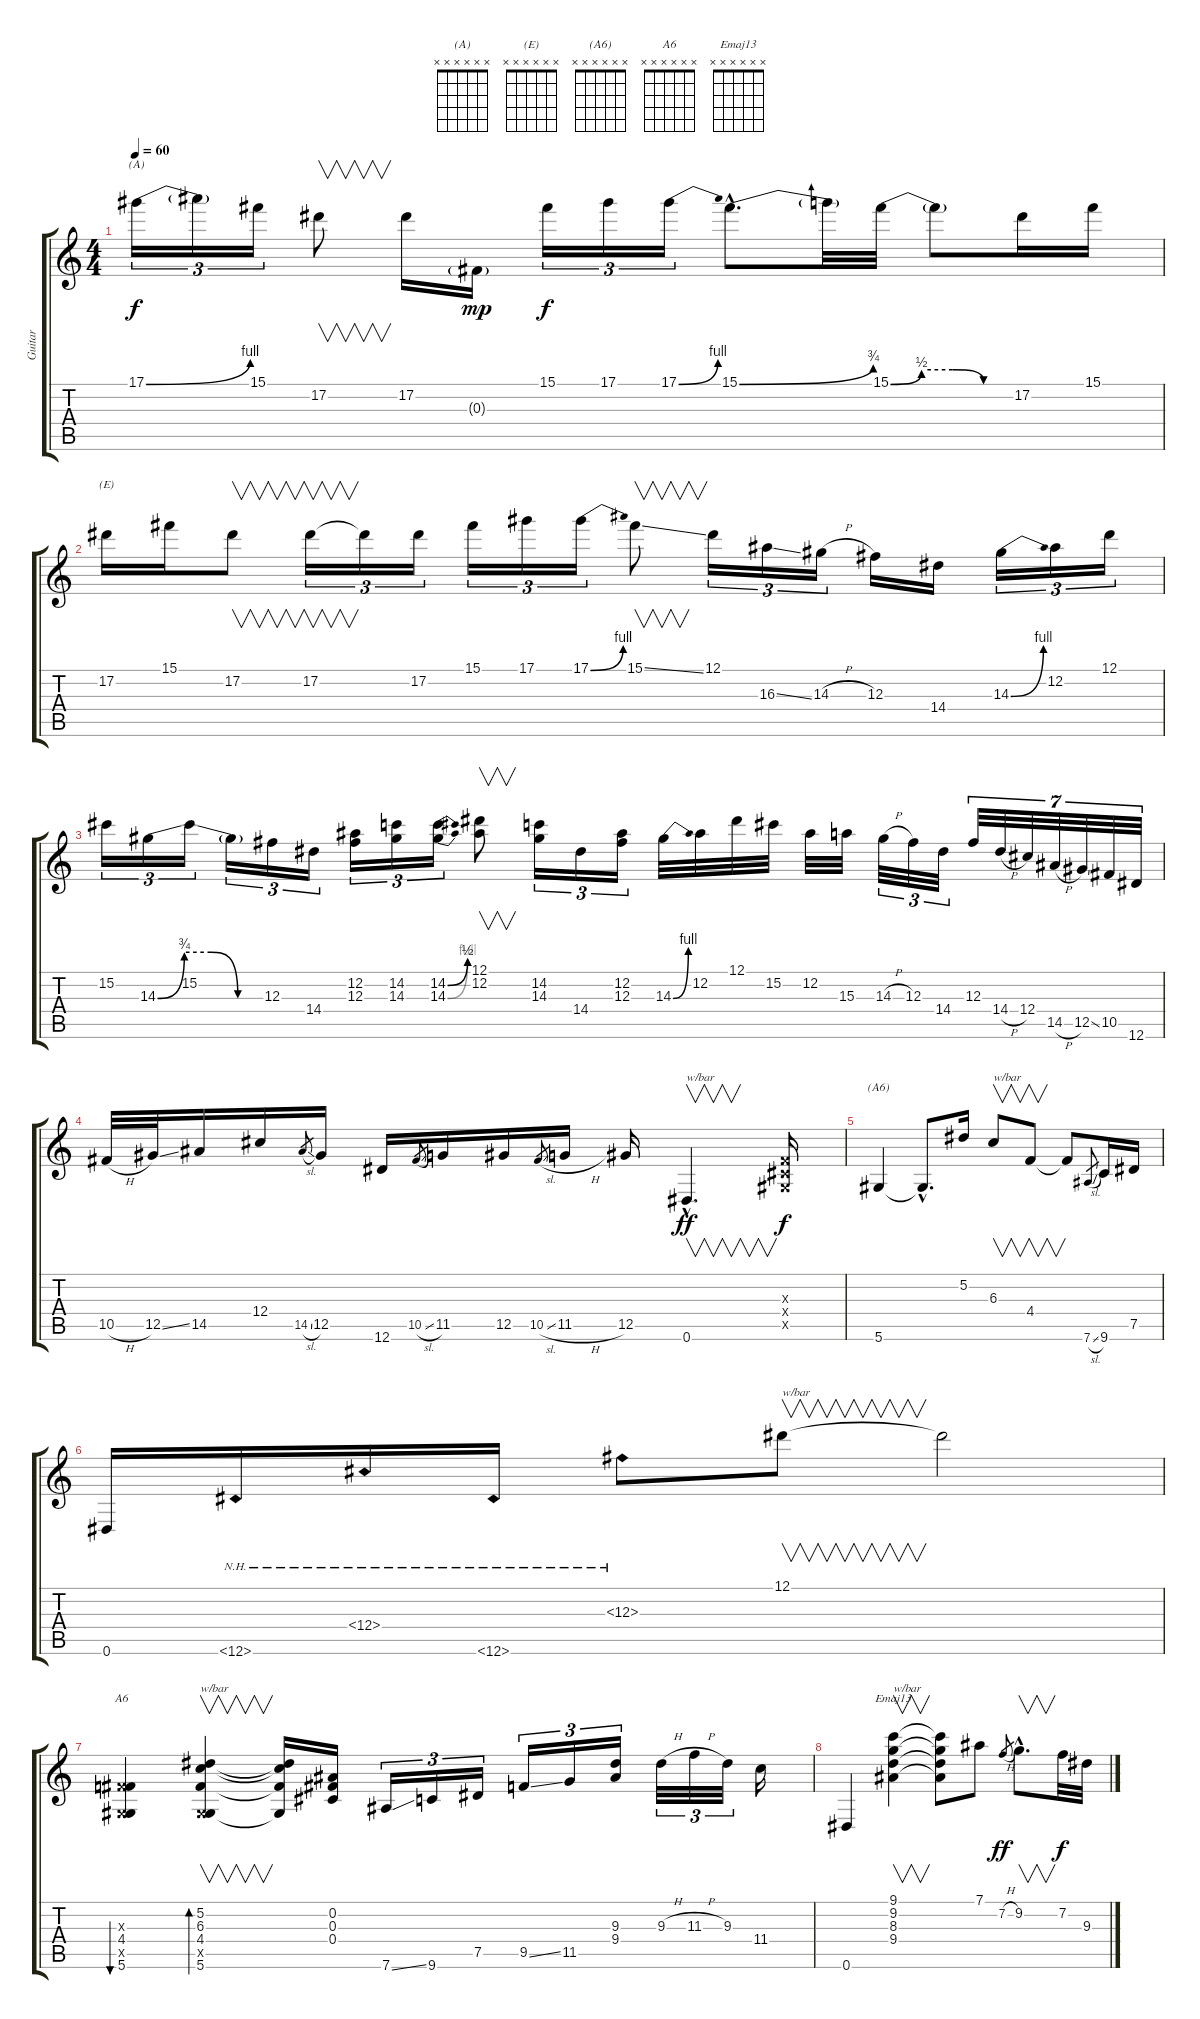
\track ("Guitar" "Guitar") {instrument electricguitarjazz}
\staff {score tabs}
\tuning (Eb4 Bb3 Gb3 Db3 Ab2 Eb2) {hide}
\chord ("(A)" x x x x x x) {firstfret 0}
\chord ("(E)" x x x x x x) {firstfret 0}
\chord ("(A6)" x x x x x x) {firstfret 0}
\chord ("A6" x x x x x x) {firstfret 0}
\chord ("Emaj13" x x x x x x) {firstfret 0}
\ts (4 4)
\tempo 60
\clef g2
\ks c
17.1{be (bend 0 0 60 4)}.16{tu (3 2) ch "(A)" dy f} 17.1{t}.16{tu (3 2)} 15.1.16{tu (3 2)} 17.2.8{v} 17.2.16 0.3{g}.16{dy mp} 15.1.16{tu (3 2) dy f} 17.1.16{tu (3 2)} 17.1{be (bend 0 0 60 4)}.16{tu (3 2)} 15.1{be (bend 0 0 60 3) hac}.8{d} 15.1{t}.32 15.1{be (custom 0 0 15 2 30 2 45 0 60 0)}.32 15.1{t}.8 17.2.16 15.1.16 |
17.2.16{ch "(E)"} 15.1.16 17.2.8{v} 17.2.16{v tu (3 2)} 17.2{t}.16{tu (3 2)} 17.2.16{tu (3 2)} 15.1.16{tu (3 2)} 17.1.16{tu (3 2)} 17.1{be (bend 0 0 60 4)}.16{tu (3 2)} 15.1{ss}.8{v} 12.1.16{tu (3 2)} 16.3{ss}.16{tu (3 2)} 14.3{h}.16{tu (3 2)} 12.3.16 14.4.16 14.3{be (bend 0 0 60 4)}.16{tu (3 2)} 12.2.16{tu (3 2)} 12.1.16{tu (3 2)} |
15.2.16{tu (3 2)} 14.3{be (custom 0 0 15 3 30 3 45 0 60 0)}.16{tu (3 2)} 15.2.16{tu (3 2)} 14.3{t}.16{tu (3 2)} 12.3.16{tu (3 2)} 14.4.16{tu (3 2)} (12.2 12.3).16{tu (3 2)} (14.2 14.3).16{tu (3 2)} (14.2{be (bend 0 0 60 2)} 14.3{be (bend 0 0 60 4)}).16{tu (3 2)} (12.1 12.2).8{v} (14.2 14.3).16{tu (3 2)} 14.4.16{tu (3 2)} (12.2 12.3).16{tu (3 2)} 14.3{be (bend 0 0 60 4)}.32 12.2.32 12.1.32 15.2.32 12.2.32 15.3.32 14.3{h}.32{tu (3 2)} 12.3.32{tu (3 2)} 14.4.32{tu (3 2)} 12.3.32{tu (7 4)} 14.4{h}.32{tu (7 4)} 12.4.32{tu (7 4)} 14.5{h}.32{tu (7 4)} 12.5{ss}.32{tu (7 4)} 10.5.32{tu (7 4)} 12.6.32{tu (7 4)} |
10.5{h}.32 12.5{ss}.32 14.5.16 12.4.16 14.5{sl}.8{gr} 12.5.16 12.6.16 10.5{sl}.8{gr} 11.5.16 12.5.16 10.5{sl}.8{gr} 11.5{h}.16 12.5.16 0.6{hac}.4{v d txt "w/bar" dy ff} (0.3{x} 0.4{x} 0.5{x}).16{dy f} |
5.6.4{ch "(A6)"} 5.6{hac t}.8{d} 5.2.16 6.3.8{v txt "w/bar"} 4.4.8{v} 4.4{t}.8 7.6{sl}.8{gr} 9.6.16 7.5.16 |
0.6.16 12.6{nh}.16 12.4{nh}.16 12.6{nh}.16 12.3{nh}.8 12.1.8{v txt "w/bar"} 12.1{t}.2 |
(0.3{x} 4.4 0.5{x} 5.6).4{bu 60 ch "A6"} (5.2 6.3 4.4 0.5{x} 5.6).4{v bd 60 txt "w/bar"} (5.2{t} 6.3{t} 4.4{t} 5.6{t}).16 (0.2 0.3 0.4).16 7.6{ss}.16{tu (3 2)} 9.6.16{tu (3 2)} 7.5.16{tu (3 2)} 9.5{ss}.16{tu (3 2)} 11.5.16{tu (3 2)} (9.3 9.4).16{tu (3 2)} 9.3{h}.32{tu (3 2)} 11.3{h}.32{tu (3 2)} 9.3.32{tu (3 2)} 11.4.16 |
0.6.4 (9.1 9.2 8.3 9.4).4{v ch "Emaj13" txt "w/bar"} (9.1{t} 9.2{t} 8.3{t} 9.4{t}).8 7.1.8 7.2{h}.8{gr dy ff} 9.2{hac}.8{v d} 7.2.32{dy f} 9.3.32
